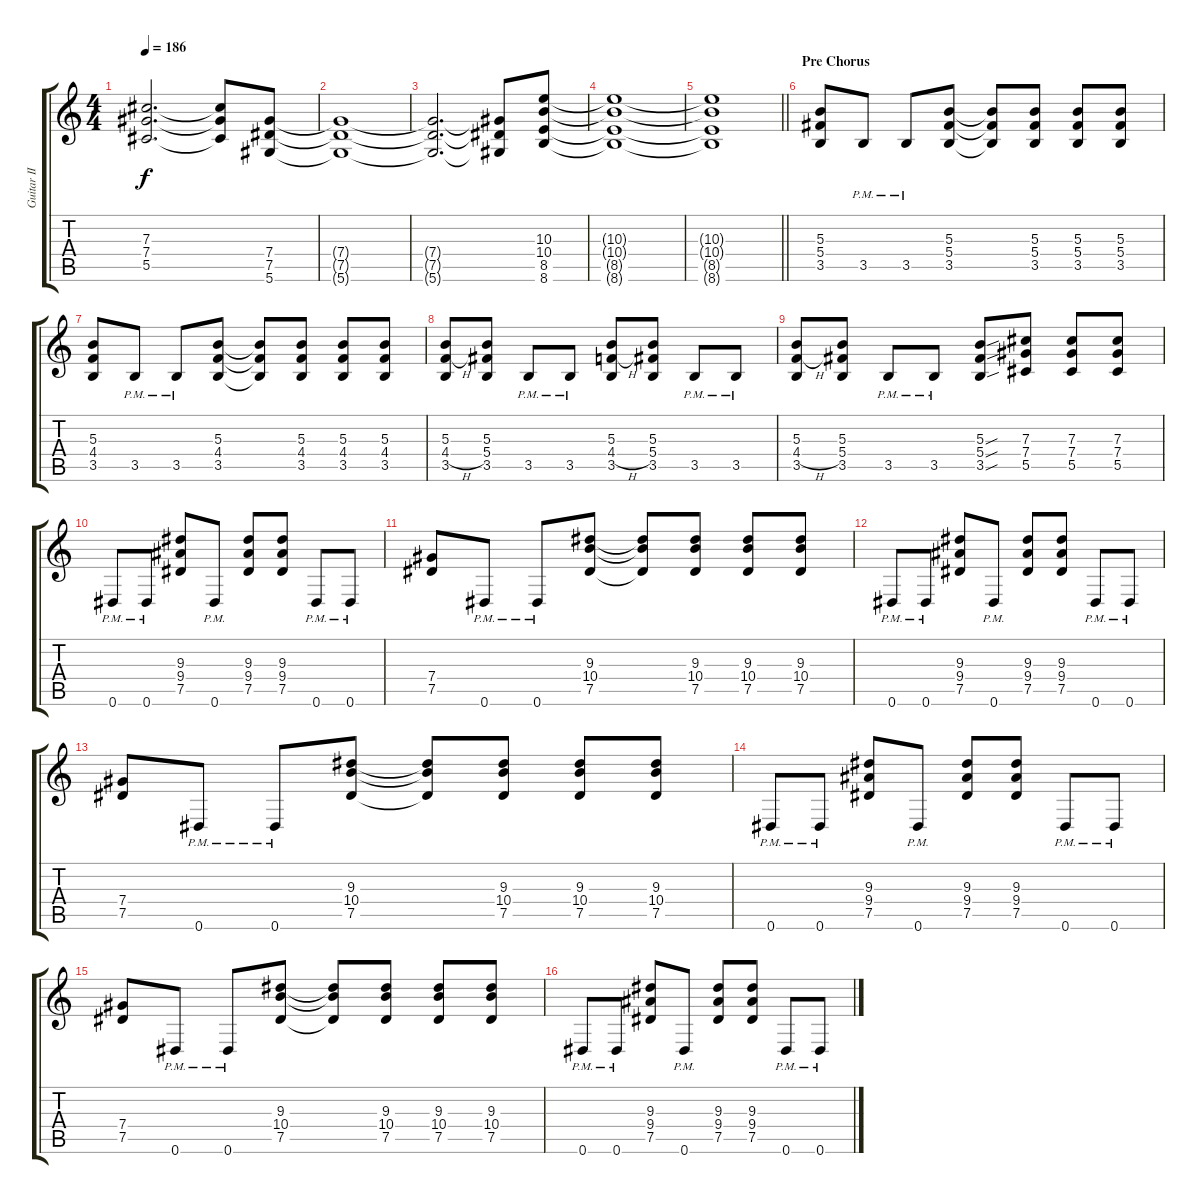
\track ("Guitar II" "Guitar II") {instrument distortionguitar}
\staff {score tabs}
\tuning (Eb4 Bb3 Gb3 Db3 Ab2 Eb2) {hide}
\ts (4 4)
\tempo 186
\clef g2
\ks c
(7.3{t} 7.4{t} 5.5{t}).2{d dy f} (7.3{t} 7.4{t} 5.5{t}).8 (7.4 7.5 5.6).8 |
(7.4{t} 7.5{t} 5.6{t}).1 |
(7.4{t} 7.5{t} 5.6{t}).2{d} (7.4{t} 7.5{t} 5.6{t}).8 (10.3 10.4 8.5 8.6).8 |
(10.3{t} 10.4{t} 8.5{t} 8.6{t}).1 |
\barLineRight lightlight
(10.3{t} 10.4{t} 8.5{t} 8.6{t}).1 |
\section ("" "Pre Chorus")
(5.3 5.4 3.5).8 3.5{pm}.8 3.5{pm}.8 (5.3 5.4 3.5).8 (5.3{t} 5.4{t} 3.5{t}).8 (5.3 5.4 3.5).8 (5.3 5.4 3.5).8 (5.3 5.4 3.5).8 |
(5.3 4.4 3.5).8 3.5{pm}.8 3.5{pm}.8 (5.3 4.4 3.5).8 (5.3{t} 4.4{t} 3.5{t}).8 (5.3 4.4 3.5).8 (5.3 4.4 3.5).8 (5.3 4.4 3.5).8 |
(5.3 4.4{h} 3.5).8 (5.3 5.4 3.5).8 3.5{pm}.8 3.5{pm}.8 (5.3 4.4{h} 3.5).8 (5.3 5.4 3.5).8 3.5{pm}.8 3.5{pm}.8 |
(5.3 4.4{h} 3.5).8 (5.3 5.4 3.5).8 3.5{pm}.8 3.5{pm}.8 (5.3{sou} 5.4{sou} 3.5{sou}).8 (7.3 7.4 5.5).8 (7.3 7.4 5.5).8 (7.3 7.4 5.5).8 |
0.6{pm}.8 0.6{pm}.8 (9.3 9.4 7.5).8 0.6{pm}.8 (9.3 9.4 7.5).8 (9.3 9.4 7.5).8 0.6{pm}.8 0.6{pm}.8 |
(7.4 7.5).8 0.6{pm}.8 0.6{pm}.8 (9.3 10.4 7.5).8 (9.3{t} 10.4{t} 7.5{t}).8 (9.3 10.4 7.5).8 (9.3 10.4 7.5).8 (9.3 10.4 7.5).8 |
0.6{pm}.8 0.6{pm}.8 (9.3 9.4 7.5).8 0.6{pm}.8 (9.3 9.4 7.5).8 (9.3 9.4 7.5).8 0.6{pm}.8 0.6{pm}.8 |
(7.4 7.5).8 0.6{pm}.8 0.6{pm}.8 (9.3 10.4 7.5).8 (9.3{t} 10.4{t} 7.5{t}).8 (9.3 10.4 7.5).8 (9.3 10.4 7.5).8 (9.3 10.4 7.5).8 |
0.6{pm}.8 0.6{pm}.8 (9.3 9.4 7.5).8 0.6{pm}.8 (9.3 9.4 7.5).8 (9.3 9.4 7.5).8 0.6{pm}.8 0.6{pm}.8 |
(7.4 7.5).8 0.6{pm}.8 0.6{pm}.8 (9.3 10.4 7.5).8 (9.3{t} 10.4{t} 7.5{t}).8 (9.3 10.4 7.5).8 (9.3 10.4 7.5).8 (9.3 10.4 7.5).8 |
0.6{pm}.8 0.6{pm}.8 (9.3 9.4 7.5).8 0.6{pm}.8 (9.3 9.4 7.5).8 (9.3 9.4 7.5).8 0.6{pm}.8 0.6{pm}.8
